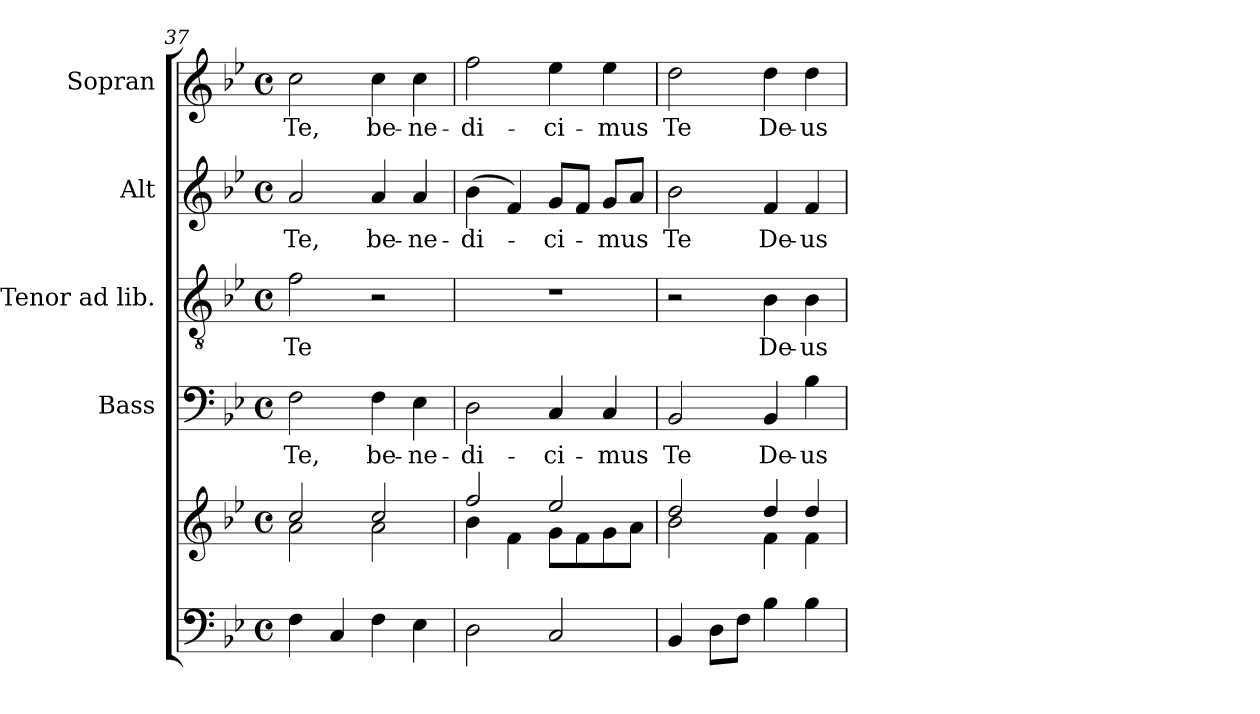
**kern	**kern	**kern	**text	**kern	**text	**kern	**text	**kern	**text
*part5	*part5	*part4	*part4	*part3	*part3	*part2	*part2	*part1	*part1
*staff6	*staff5	*staff4	*staff4	*staff3	*staff3	*staff2	*staff2	*staff1	*staff1
*	*	*I"Bass	*	*I"Tenor ad lib.	*	*I"Alt	*	*I"Sopran	*
*	*	*I'B.	*	*I'T.	*	*I'A.	*	*I'S.	*
*clefF4	*clefG2	*clefF4	*	*clefGv2	*	*clefG2	*	*clefG2	*
*k[b-e-]	*k[b-e-]	*k[b-e-]	*	*k[b-e-]	*	*k[b-e-]	*	*k[b-e-]	*
*B-:	*B-:	*B-:	*	*B-:	*	*B-:	*	*B-:	*
*M4/4	*M4/4	*M4/4	*	*M4/4	*	*M4/4	*	*M4/4	*
*met(c)	*met(c)	*met(c)	*	*met(c)	*	*met(c)	*	*met(c)	*
=37	=37	=37	=37	=37	=37	=37	=37	=37	=37
*	*^	*	*	*	*	*	*	*	*
!	!	!	!	!LO:LY:b	!	!LO:LY:b	!	!LO:LY:b	!	!LO:LY:b
4F\	2cc/	2a\	2F\	Te,	2f\	Te	2a/	Te,	2cc\	Te,
4C/	.	.	.	.	.	.	.	.	.	.
!	!	!	!	!LO:LY:b	!	!	!	!LO:LY:b	!	!LO:LY:b
4F\	2cc/	2a\	4F\	be-	2r	.	4a/	be-	4cc\	be-
!	!	!	!	!LO:LY:b	!	!	!	!LO:LY:b	!	!LO:LY:b
4E-\	.	.	4E-\	-ne-	.	.	4a/	-ne-	4cc\	-ne-
!!LO:PB:g=z
=38	=38	=38	=38	=38	=38	=38	=38	=38	=38	=38
!	!	!	!	!LO:LY:b	!	!	!	!LO:LY:b	!	!LO:LY:b
2D\	2ff/	4b-\	2D\	-di-	1r	.	(>4b-\	-di-	2ff\	-di-
.	.	4f\	.	.	.	.	4f/)	.	.	.
!	!	!	!	!LO:LY:b	!	!	!	!LO:LY:b	!	!LO:LY:b
2C/	2ee-/	8g\L	4C/	-ci-	.	.	8g/L	-ci-	4ee-\	-ci-
.	.	8f\	.	.	.	.	8f/J	.	.	.
!	!	!	!	!LO:LY:b	!	!	!	!LO:LY:b	!	!LO:LY:b
.	.	8g\	4C/	-mus	.	.	8g/L	-mus	4ee-\	-mus
.	.	8a\J	.	.	.	.	8a/J	.	.	.
=39	=39	=39	=39	=39	=39	=39	=39	=39	=39	=39
!	!	!	!	!LO:LY:b	!	!	!	!LO:LY:b	!	!LO:LY:b
4BB-/	2dd/	2b-\	2BB-/	Te	2r	.	2b-\	Te	2dd\	Te
8D\L	.	.	.	.	.	.	.	.	.	.
8F\J	.	.	.	.	.	.	.	.	.	.
!	!	!	!	!LO:LY:b	!	!LO:LY:b	!	!LO:LY:b	!	!LO:LY:b
4B-\	4dd/	4f\	4BB-/	De-	4B-\	De-	4f/	De-	4dd\	De-
!	!	!	!	!LO:LY:b	!	!LO:LY:b	!	!LO:LY:b	!	!LO:LY:b
4B-\	4dd/	4f\	4B-\	-us	4B-\	-us	4f/	-us	4dd\	-us
*	*v	*v	*	*	*	*	*	*	*	*
=	=	=	=	=	=	=	=	=	=
*-	*-	*-	*-	*-	*-	*-	*-	*-	*-
